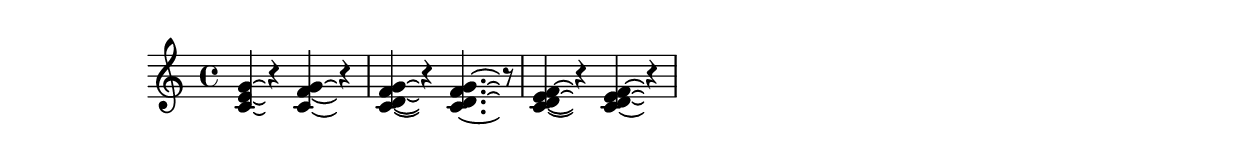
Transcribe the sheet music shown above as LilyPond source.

%% Do not edit this file; it is auto-generated from LSR http://lsr.dsi.unimi.it
%% This file is in the public domain.
\version "2.11.62"

\header {
  lsrtags = "expressive-marks, keyboards, fretted-strings"

  texidoc = "
Laissez vibrer ties have a fixed size. Their formatting can be tuned
using @code{'tie-configuration}. 

"
  doctitle = "Laissez vibrer ties"
} % begin verbatim

\relative c' {
  <c e g>4\laissezVibrer r <c f g>\laissezVibrer r
  <c d f g>4\laissezVibrer r <c d f g>4.\laissezVibrer r8

  <c d e f>4\laissezVibrer r
  \override LaissezVibrerTieColumn #'tie-configuration
     = #`((-7 . ,DOWN)
          (-5 . ,DOWN)
          (-3 . ,UP)
          (-1 . ,UP))
  <c d e f>4\laissezVibrer r
}
